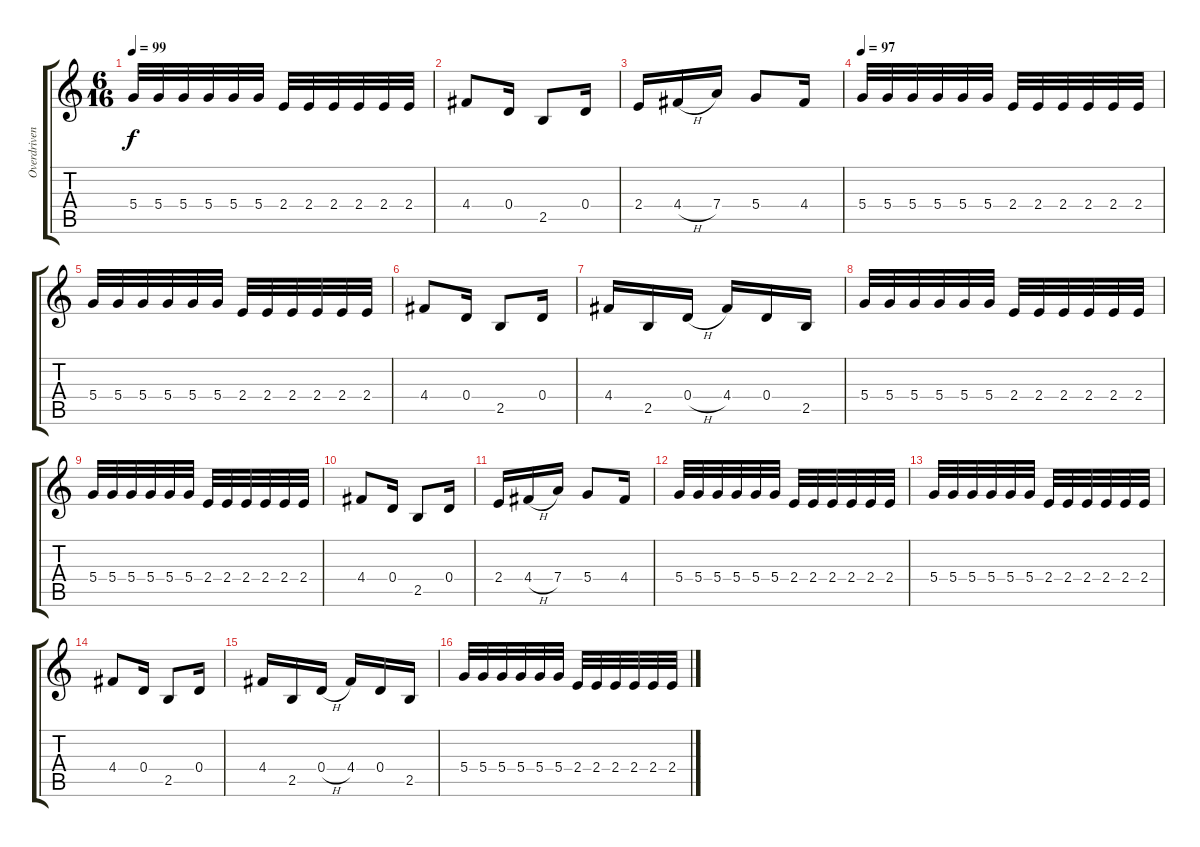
\track ("Overdriven Guitar 1" "Overdriven") {instrument overdrivenguitar}
\staff {score tabs}
\tuning (E4 B3 G3 D3 A2 E2) {hide}
\ts (6 16)
\tempo 99
\clef g2
\ks c
5.4.32{dy f} 5.4.32 5.4.32 5.4.32 5.4.32 5.4.32 2.4.32 2.4.32 2.4.32 2.4.32 2.4.32 2.4.32 |
4.4.8 0.4.16 2.5.8 0.4.16 |
2.4.16 4.4{h}.16 7.4.16 5.4.8 4.4.16 |
\tempo 97
5.4.32{balance 2} 5.4.32 5.4.32 5.4.32 5.4.32 5.4.32 2.4.32 2.4.32 2.4.32 2.4.32 2.4.32 2.4.32 |
5.4.32 5.4.32 5.4.32 5.4.32 5.4.32 5.4.32 2.4.32 2.4.32 2.4.32 2.4.32 2.4.32 2.4.32 |
4.4.8 0.4.16 2.5.8 0.4.16 |
4.4.16 2.5.16 0.4{h}.16 4.4.16 0.4.16 2.5.16 |
5.4.32 5.4.32 5.4.32 5.4.32 5.4.32 5.4.32 2.4.32 2.4.32 2.4.32 2.4.32 2.4.32 2.4.32 |
5.4.32 5.4.32 5.4.32 5.4.32 5.4.32 5.4.32 2.4.32 2.4.32 2.4.32 2.4.32 2.4.32 2.4.32 |
4.4.8 0.4.16 2.5.8 0.4.16 |
2.4.16 4.4{h}.16 7.4.16 5.4.8 4.4.16 |
5.4.32 5.4.32 5.4.32 5.4.32 5.4.32 5.4.32 2.4.32 2.4.32 2.4.32 2.4.32 2.4.32 2.4.32 |
5.4.32 5.4.32 5.4.32 5.4.32 5.4.32 5.4.32 2.4.32 2.4.32 2.4.32 2.4.32 2.4.32 2.4.32 |
4.4.8 0.4.16 2.5.8 0.4.16 |
4.4.16 2.5.16 0.4{h}.16 4.4.16 0.4.16 2.5.16 |
5.4.32 5.4.32 5.4.32 5.4.32 5.4.32 5.4.32 2.4.32 2.4.32 2.4.32 2.4.32 2.4.32 2.4.32
